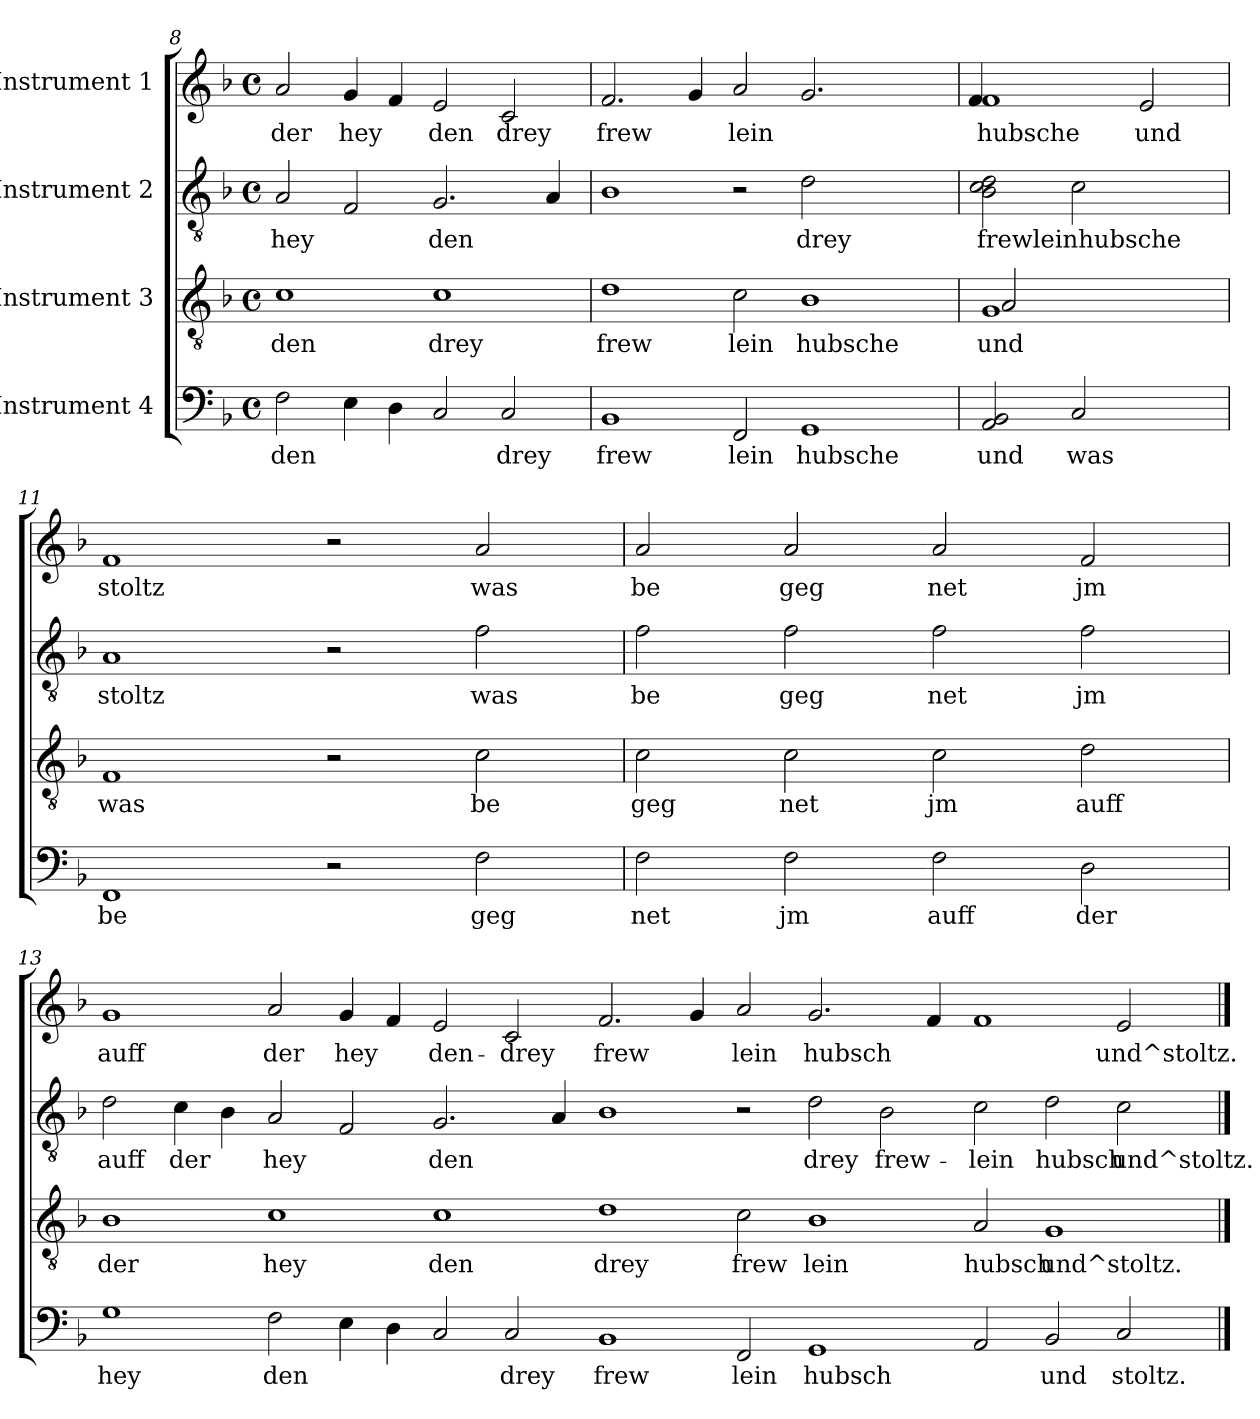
**kern	**text	**kern	**text	**kern	**text	**kern	**text
*part4	*part4	*part3	*part3	*part2	*part2	*part1	*part1
*staff4	*staff4	*staff3	*staff3	*staff2	*staff2	*staff1	*staff1
*I"Instrument 4	*	*I"Instrument 3	*	*I"Instrument 2	*	*I"Instrument 1	*
*clefF4	*	*clefGv2	*	*clefGv2	*	*clefG2	*
*k[b-]	*	*k[b-]	*	*k[b-]	*	*k[b-]	*
*F:	*	*F:	*	*F:	*	*F:	*
*M4/4	*	*M4/4	*	*M4/4	*	*M4/4	*
*met(c)	*	*met(c)	*	*met(c)	*	*met(c)	*
=8	=8	=8	=8	=8	=8	=8	=8
!	!LO:LY:b:rj	!	!LO:LY:b:rj	!	!LO:LY:b:rj	!	!LO:LY:b:rj
2F\	den	1c	den	2A/	hey	2a/	der
!	!LO:LY:b:rj	!	!	!	!LO:LY:b:rj	!	!LO:LY:b:rj
4E\	.	.	.	2F/	.	4g/	hey
!	!LO:LY:b:rj	!	!	!	!	!	!LO:LY:b:rj
4D\	.	.	.	.	.	4f/	.
!	!LO:LY:b:rj	!	!LO:LY:b:rj	!	!LO:LY:b:rj	!	!LO:LY:b:rj
2C/	.	1c	drey	2.G/	den	2e/	den
!	!LO:LY:b:rj	!	!	!	!	!	!LO:LY:b:rj
2C/	drey	.	.	.	.	2c/	drey
!	!	!	!	!	!LO:LY:b:rj	!	!
.	.	.	.	4A/	.	.	.
!!LO:LB:g=z
=9	=9	=9	=9	=9	=9	=9	=9
!	!LO:LY:b:rj	!	!LO:LY:b:rj	!	!LO:LY:b:rj	!	!LO:LY:b:rj
1BB-	frew	1d	frew	1B-	.	2.f/	frew
!	!	!	!	!	!	!	!LO:LY:b:rj
.	.	.	.	.	.	4g/	.
!	!LO:LY:b:rj	!	!LO:LY:b:rj	!	!	!	!LO:LY:b:rj
2FF/	lein	2c\	lein	2r	.	2a/	lein
!	!LO:LY:b:rj	!	!LO:LY:b:rj	!	!LO:LY:b:rj	!	!LO:LY:b:rj
1GG	hubsche	1B-	hubsche	2d\	drey	2.g/	.
.	.	.	.	2ryy	.	.	.
.	.	.	.	.	.	4ryy	.
=10	=10	=10	=10	=10	=10	=10	=10
!	!LO:LY:b:rj	!	!LO:LY:b:rj	!	!LO:LY:b:rj	!	!LO:LY:b:rj
*	*	*^	*	*	*	*^	*
2AA/ 2BB-/	und	1G	2A/	und	2c\ 2B-\ 2d\	frewleinhubsche	1f	4f/	hubsche
.	.	.	.	.	.	.	.	1ryy	.
!	!LO:LY:b:rj	!	!	!	!	!LO:LY:b:rj	!	!	!
2C/	was	.	2ryy	.	2c\	.	.	.	.
!	!	!	!	!	!	!	!	!	!LO:LY:b:rj
2ryy	.	2ryy	2ryy	.	2ryy	.	2e/	.	und
.	.	.	.	.	.	.	.	4ryy	.
*	*	*v	*v	*	*	*	*	*	*
=11	=11	=11	=11	=11	=11	=11	=11	=11
!	!LO:LY:b:rj	!	!LO:LY:b:rj	!	!LO:LY:b:rj	!	!	!LO:LY:b:rj
*	*	*	*	*	*	*v	*v	*
1FF	be	1F	was	1A	stoltz	1f	stoltz
2r	.	2r	.	2r	.	2r	.
!	!LO:LY:b:rj	!	!LO:LY:b:rj	!	!LO:LY:b:rj	!	!LO:LY:b:rj
2F\	geg	2c\	be	2f\	was	2a/	was
=12	=12	=12	=12	=12	=12	=12	=12
!	!LO:LY:b:rj	!	!LO:LY:b:rj	!	!LO:LY:b:rj	!	!LO:LY:b:rj
2F\	net	2c\	geg	2f\	be	2a/	be
!	!LO:LY:b:rj	!	!LO:LY:b:rj	!	!LO:LY:b:rj	!	!LO:LY:b:rj
2F\	jm	2c\	net	2f\	geg	2a/	geg
!	!LO:LY:b:rj	!	!LO:LY:b:rj	!	!LO:LY:b:rj	!	!LO:LY:b:rj
2F\	auff	2c\	jm	2f\	net	2a/	net
!	!LO:LY:b:rj	!	!LO:LY:b:rj	!	!LO:LY:b:rj	!	!LO:LY:b:rj
2D\	der	2d\	auff	2f\	jm	2f/	jm
!!LO:PB:g=z
=13	=13	=13	=13	=13	=13	=13	=13
!	!LO:LY:b:rj	!	!LO:LY:b:rj	!	!LO:LY:b:rj	!	!LO:LY:b:rj
1G	hey	1B-	der	2d\	auff	1g	auff
!	!	!	!	!	!LO:LY:b:rj	!	!
.	.	.	.	4c\	der	.	.
!	!	!	!	!	!LO:LY:b:rj	!	!
.	.	.	.	4B-\	.	.	.
!	!LO:LY:b:rj	!	!LO:LY:b:rj	!	!LO:LY:b:rj	!	!LO:LY:b:rj
2F\	den	1c	hey	2A/	hey-	2a/	der
!	!LO:LY:b:rj	!	!	!	!LO:LY:b:rj	!	!LO:LY:b:rj
4E\	.	.	.	2F/	--	4g/	hey
!	!LO:LY:b:rj	!	!	!	!	!	!LO:LY:b:rj
4D\	.	.	.	.	.	4f/	.
!	!LO:LY:b:rj	!	!LO:LY:b:rj	!	!LO:LY:b:rj	!	!LO:LY:b:rj
2C/	.	1c	den	2.G/	-den	2e/	den-
!	!LO:LY:b:rj	!	!	!	!	!	!LO:LY:b:rj
2C/	drey	.	.	.	.	2c/	-drey
!	!	!	!	!	!LO:LY:b:rj	!	!
.	.	.	.	4A/	.	.	.
!	!LO:LY:b:rj	!	!LO:LY:b:rj	!	!LO:LY:b:rj	!	!LO:LY:b:rj
1BB-	frew	1d	drey	1B-	.	2.f/	frew
!	!	!	!	!	!	!	!LO:LY:b:rj
.	.	.	.	.	.	4g/	.
!	!LO:LY:b:rj	!	!LO:LY:b:rj	!	!	!	!LO:LY:b:rj
2FF/	lein	2c\	frew	2r	.	2a/	lein
!	!LO:LY:b:rj	!	!LO:LY:b:rj	!	!LO:LY:b:rj	!	!LO:LY:b:rj
1GG	hubsch	1B-	lein	2d\	drey	2.g/	hubsch
!	!	!	!	!	!LO:LY:b:rj	!	!
.	.	.	.	2B-\	frew-	.	.
!	!	!	!	!	!	!	!LO:LY:b:rj
.	.	.	.	.	.	4f/	.
!	!LO:LY:b:rj	!	!LO:LY:b:rj	!	!LO:LY:b:rj	!	!LO:LY:b:rj
2AA/	.	2A/	hubsch	2c\	-lein	1f	.
!	!LO:LY:b:rj	!	!LO:LY:b:rj	!	!LO:LY:b:rj	!	!
2BB-/	und	1G	und^stoltz.	2d\	hubsch	.	.
!	!LO:LY:b:rj	!	!	!	!LO:LY:b:rj	!	!LO:LY:b:rj
2C/	stoltz.	.	.	2c\	und^stoltz.	2e/	und^stoltz.
==	==	==	==	==	==	==	==
*-	*-	*-	*-	*-	*-	*-	*-
